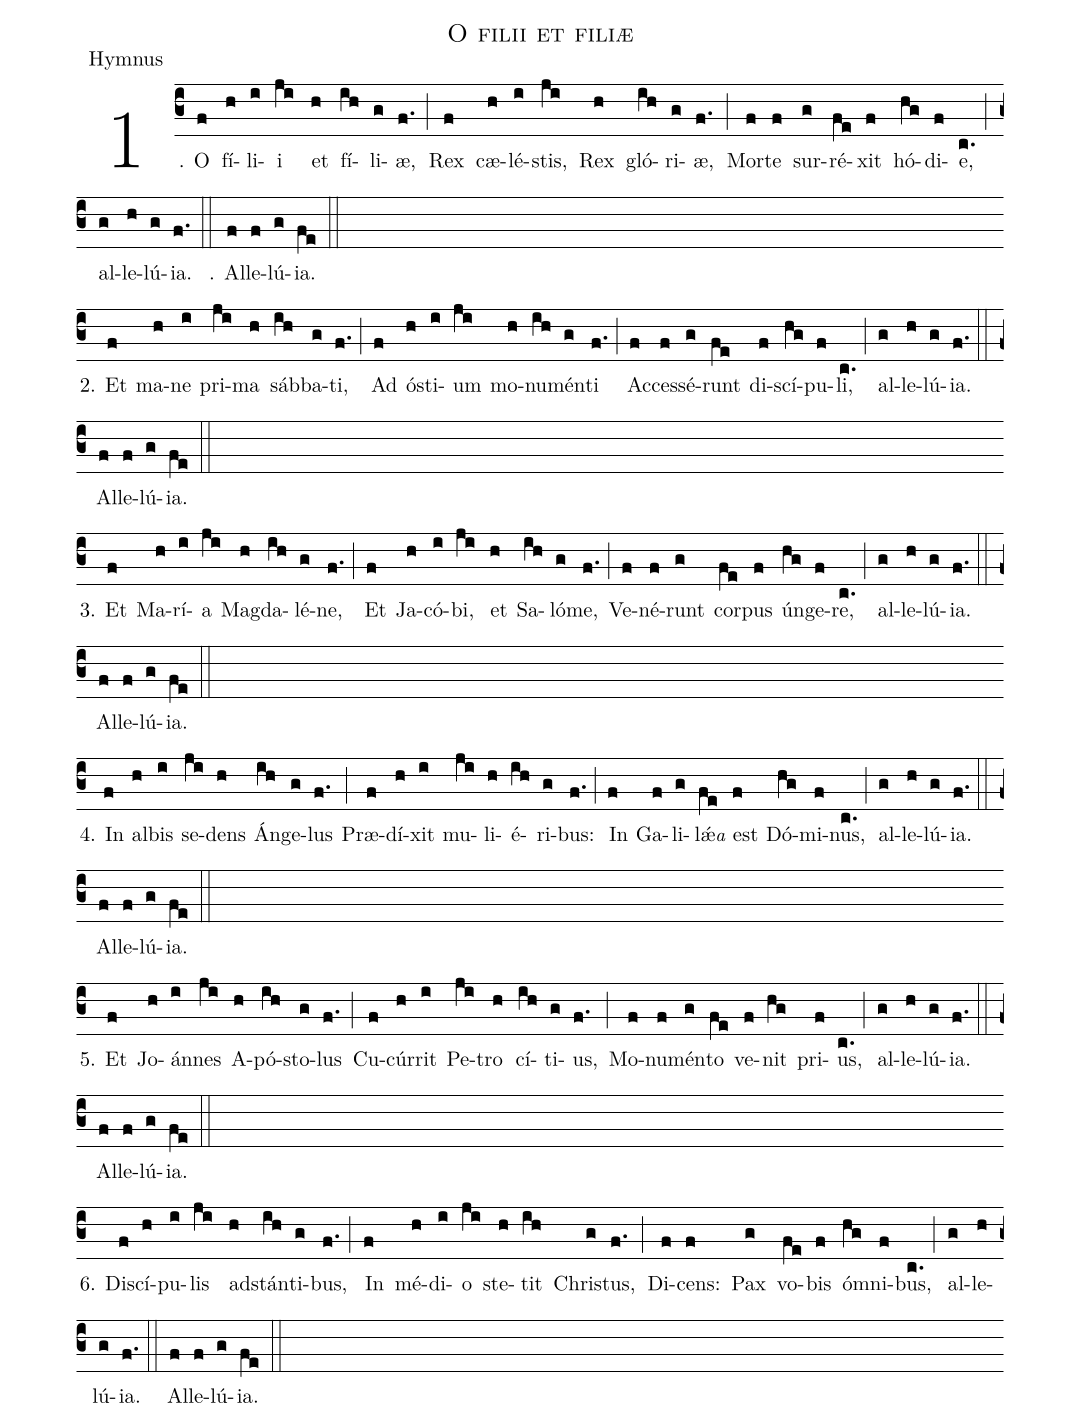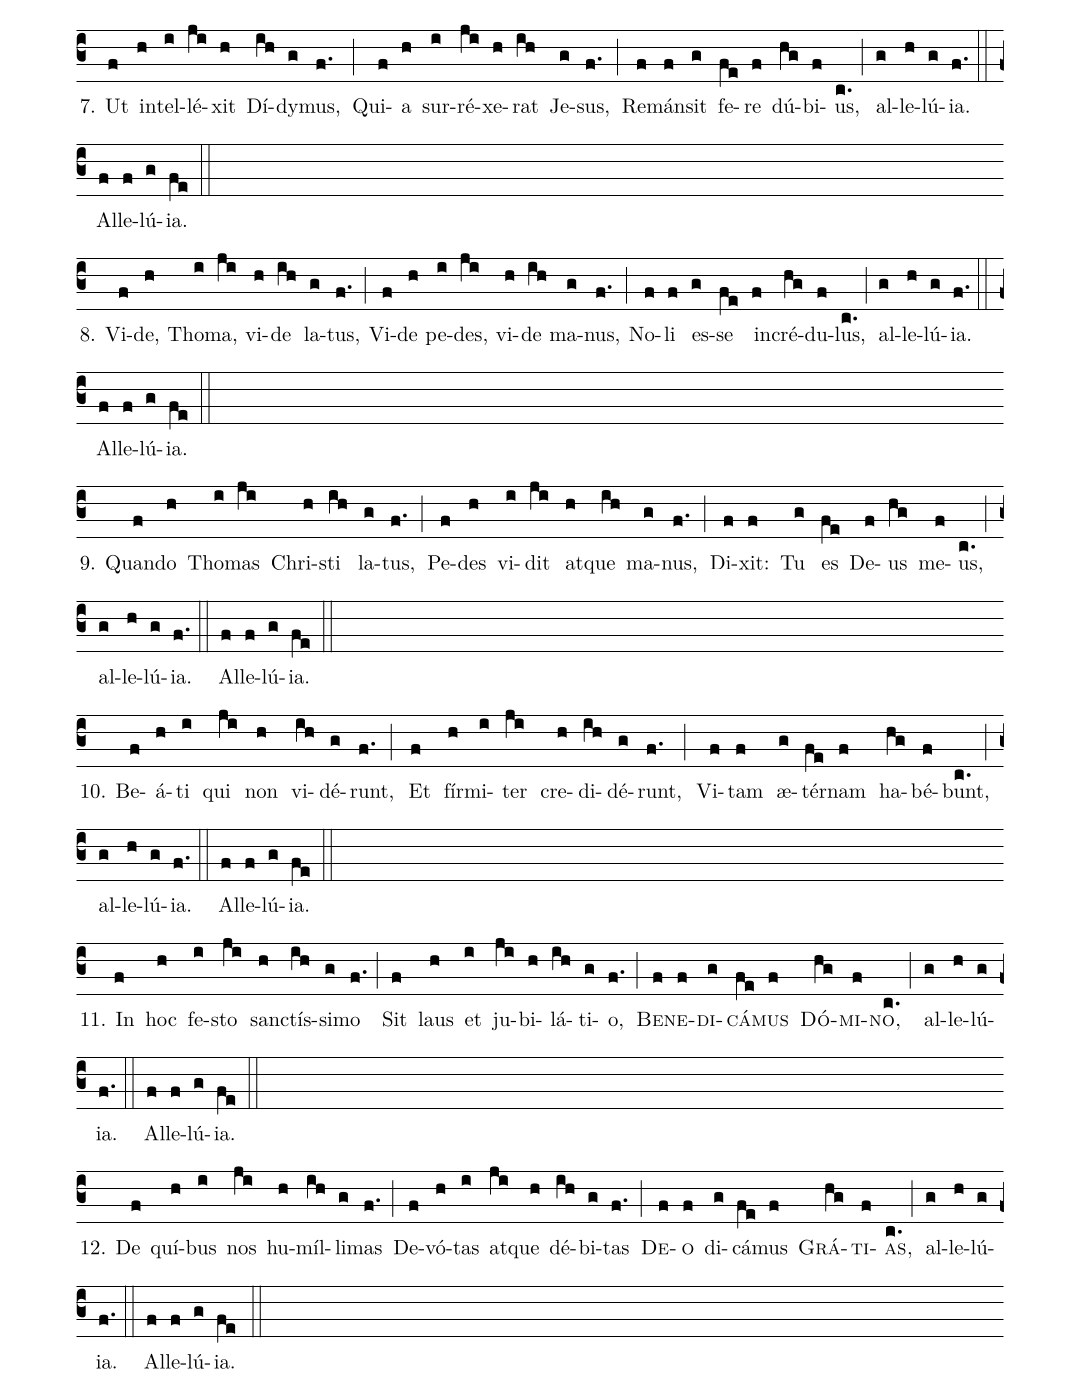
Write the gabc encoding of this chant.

name:O filii et filiæ;
office-part:Hymnus;
%%
(c3) 1. O(f) fí(h)li(i)i(ji) et(h) fí(ih)li(g)æ,(f.) (;)
Rex(f) cæ(h)lé(i)stis,(ji) Rex(h) gló(ih)ri(g)æ,(f.) (;)
Mor(f)te(f) sur(g)ré(fe)xit(f) hó(hg)di(f)e,(c.) (;)
al(g)le(h)lú(g){ia}.(f.) (::)
℟. Al(f)le(f)lú(g){ia}.(fe) (::) (Z-)

2. Et(f) ma(h)ne(i) pri(ji)ma(h) sáb(ih)ba(g)ti,(f.) (;)
Ad(f) ós(h)ti(i)um(ji) mo(h)nu(ih)mén(g)ti(f.) (;)
Ac(f)ces(f)sé(g)runt(fe) di(f)scí(hg)pu(f)li,(c.) (;)
al(g)le(h)lú(g){ia}.(f.) (::) Al(f)le(f)lú(g){ia}.(fe) (::) (Z-)

3. Et(f) Ma(h)rí(i)a(ji) Ma(h)gda(ih)lé(g)ne,(f.) (;)
Et(f) Ja(h)có(i)bi,(ji) et(h) Sa(ih)ló(g)me,(f.) (;)
Ve(f)né(f)runt(g) cor(fe)pus(f) ún(hg)ge(f)re,(c.) (;)
al(g)le(h)lú(g){ia}.(f.) (::) Al(f)le(f)lú(g){ia}.(fe) (::) ( Z-)

4. In(f) al(h)bis(i) se(ji)dens(h) Án(ih)ge(g)lus(f.) (;)
Præ(f)dí(h)xit(i) mu(ji)li(h)é(ih)ri(g)bus:(f.) (;)
In(f) Ga(f)li(g)lǽ(fe)<e>a</e> est(f) Dó(hg)mi(f)nus,(c.) (;)
al(g)le(h)lú(g){ia}.(f.) (::) Al(f)le(f)lú(g){ia}.(fe) (::) (Z-)

5. Et(f) Jo(h)án(i)nes(ji) A(h)pó(ih)sto(g)lus(f.) (;)
Cu(f)cúr(h)rit(i) Pe(ji)tro(h) cí(ih)ti(g)us,(f.) (;)
Mo(f)nu(f)mén(g)to(fe) ve(f)nit(hg) pri(f)us,(c.) (;)
al(g)le(h)lú(g){ia}.(f.) (::) Al(f)le(f)lú(g){ia}.(fe) (::) (Z-)

6. Di(f)scí(h)pu(i)lis(ji) ad(h)stán(ih)ti(g)bus,(f.) (;)
In(f) mé(h)di(i)o(ji) ste(h)tit(ih) Chri(g)stus,(f.) (;)
Di(f)cens:(f) Pax(g) vo(fe)bis(f) ó(hg)mni(f)bus,(c.) (;)
al(g)le(h)lú(g){ia}.(f.) (::) Al(f)le(f)lú(g){ia}.(fe) (::) (Z-)

7. Ut(f) in(h)tel(i)lé(ji)xit(h) Dí(ih)dy(g)mus,(f.) (;)
Qui(f)a(h) sur(i)ré(ji)xe(h)rat(ih) Je(g)sus,(f.) (;)
Re(f)mán(f)sit(g) fe(fe)re(f) dú(hg)bi(f)us,(c.) (;)
al(g)le(h)lú(g){ia}.(f.) (::) Al(f)le(f)lú(g){ia}.(fe) (::) (Z-)

8. Vi(f)de,(h) Tho(i)ma,(ji) vi(h)de(ih) la(g)tus,(f.) (;)
Vi(f)de(h) pe(i)des,(ji) vi(h)de(ih) ma(g)nus,(f.) (;)
No(f)li(f) es(g)se(fe) in(f)cré(hg)du(f)lus,(c.) (;)
al(g)le(h)lú(g){ia}.(f.) (::) Al(f)le(f)lú(g){ia}.(fe) (::) (Z-)

9. Quan(f)do(h) Tho(i)mas(ji) Chri(h)sti(ih) la(g)tus,(f.) (;)
Pe(f)des(h) vi(i)dit(ji) at(h)que(ih) ma(g)nus,(f.) (;)
Di(f)xit:(f) Tu(g) es(fe) De(f)us(hg) me(f)us,(c.) (;)
al(g)le(h)lú(g){ia}.(f.) (::) Al(f)le(f)lú(g){ia}.(fe) (::) (Z-)

10. Be(f)á(h)ti(i) qui(ji) non(h) vi(ih)dé(g)runt,(f.) (;)
Et(f) fír(h)mi(i)ter(ji) cre(h)di(ih)dé(g)runt,(f.) (;)
Vi(f)tam(f) æ(g)tér(fe)nam(f) ha(hg)bé(f)bunt,(c.) (;)
al(g)le(h)lú(g){ia}.(f.) (::) Al(f)le(f)lú(g){ia}.(fe) (::) (Z-)

11. In(f) hoc(h) fe(i)sto(ji) san(h)ctís(ih)si(g)mo(f.) (;)
Sit(f) laus(h) et(i) ju(ji)bi(h)lá(ih)ti(g)o,(f.) (;)
<sc>Be(f)ne(f)di(g)cá(fe)mus(f) Dó(hg)mi(f)no,</sc>(c.) (;)
al(g)le(h)lú(g){ia}.(f.) (::) Al(f)le(f)lú(g){ia}.(fe) (::) (Z-)

12. De(f) quí(h)bus(i) nos(ji) hu(h)míl(ih)li(g)mas(f.) (;)
De(f)vó(h)tas(i) at(ji)que(h) dé(ih)bi(g)tas(f.) (;)
<sc>De(f)o</sc>(f) di(g)cá(fe)mus(f) <sc>Grá(hg)ti(f)as,</sc>(c.) (;)
al(g)le(h)lú(g){ia}.(f.) (::) Al(f)le(f)lú(g){ia}.(fe) (::) (Z-)
